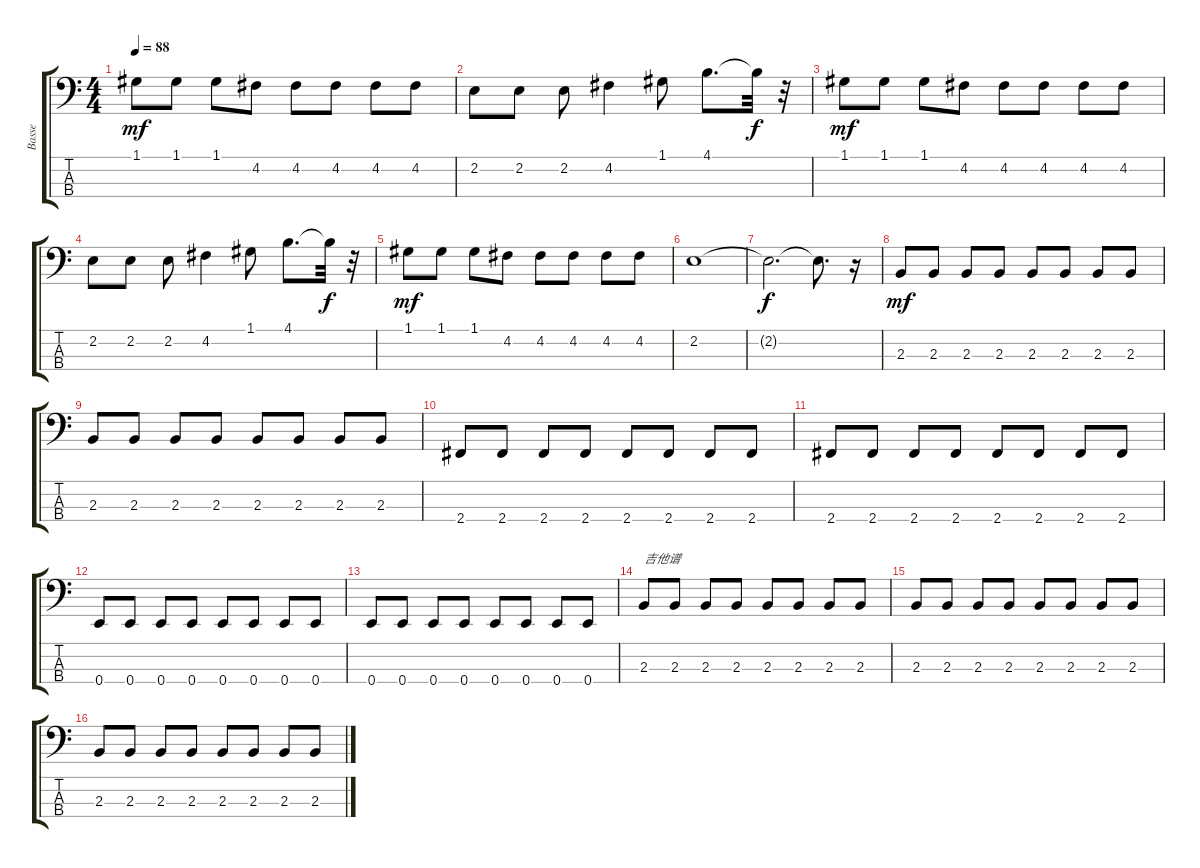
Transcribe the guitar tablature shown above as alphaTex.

\track ("Basse" "Basse") {instrument electricbassfinger}
\staff {score tabs}
\tuning (G2 D2 A1 E1) {hide}
\ts (4 4)
\tempo 88
\clef f4
\ks c
1.1.8{dy mf} 1.1.8 1.1.8 4.2.8 4.2.8 4.2.8 4.2.8 4.2.8 |
2.2.8 2.2.8 2.2.8 4.2.4 1.1.8 4.1.8{d} 4.1{t}.32{dy f} r.32 |
1.1.8{dy mf} 1.1.8 1.1.8 4.2.8 4.2.8 4.2.8 4.2.8 4.2.8 |
2.2.8 2.2.8 2.2.8 4.2.4 1.1.8 4.1.8{d} 4.1{t}.32{dy f} r.32 |
1.1.8{dy mf} 1.1.8 1.1.8 4.2.8 4.2.8 4.2.8 4.2.8 4.2.8 |
2.2.1 |
2.2{t}.2{d dy f} 2.2{t}.8{d} r.16 |
2.3.8{dy mf} 2.3.8 2.3.8 2.3.8 2.3.8 2.3.8 2.3.8 2.3.8 |
2.3.8 2.3.8 2.3.8 2.3.8 2.3.8 2.3.8 2.3.8 2.3.8 |
2.4.8 2.4.8 2.4.8 2.4.8 2.4.8 2.4.8 2.4.8 2.4.8 |
2.4.8 2.4.8 2.4.8 2.4.8 2.4.8 2.4.8 2.4.8 2.4.8 |
0.4.8 0.4.8 0.4.8 0.4.8 0.4.8 0.4.8 0.4.8 0.4.8 |
0.4.8 0.4.8 0.4.8 0.4.8 0.4.8 0.4.8 0.4.8 0.4.8 |
2.3.8{txt "吉他谱"} 2.3.8 2.3.8 2.3.8 2.3.8 2.3.8 2.3.8 2.3.8 |
2.3.8 2.3.8 2.3.8 2.3.8 2.3.8 2.3.8 2.3.8 2.3.8 |
2.3.8 2.3.8 2.3.8 2.3.8 2.3.8 2.3.8 2.3.8 2.3.8
